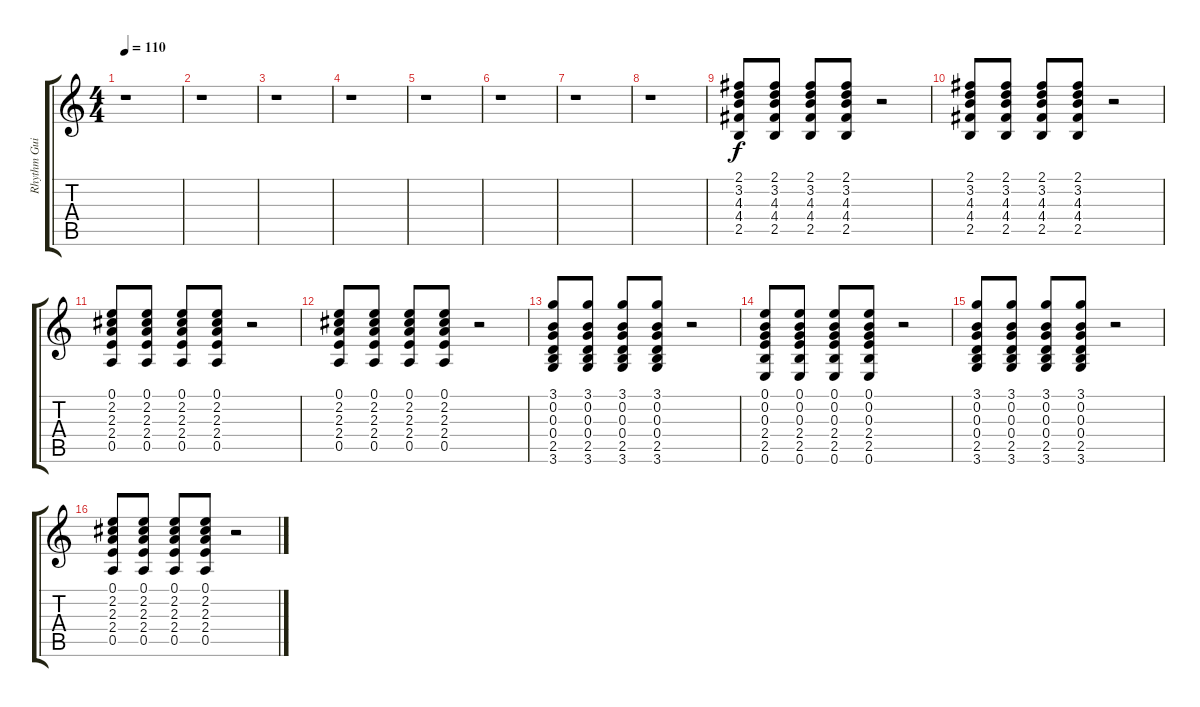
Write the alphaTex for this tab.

\track ("Rhythm Guitar (Right)" "Rhythm Gui") {instrument acousticguitarsteel}
\staff {score tabs}
\tuning (E4 B3 G3 D3 A2 E2) {hide}
\ts (4 4)
\tempo 110
\clef g2
\ks c
r.1{dy f} |
r.1 |
r.1 |
r.1 |
r.1 |
r.1 |
r.1 |
r.1 |
(2.1 3.2 4.3 4.4 2.5).8 (2.1 3.2 4.3 4.4 2.5).8 (2.1 3.2 4.3 4.4 2.5).8 (2.1 3.2 4.3 4.4 2.5).8 r.2 |
(2.1 3.2 4.3 4.4 2.5).8 (2.1 3.2 4.3 4.4 2.5).8 (2.1 3.2 4.3 4.4 2.5).8 (2.1 3.2 4.3 4.4 2.5).8 r.2 |
(0.1 2.2 2.3 2.4 0.5).8 (0.1 2.2 2.3 2.4 0.5).8 (0.1 2.2 2.3 2.4 0.5).8 (0.1 2.2 2.3 2.4 0.5).8 r.2 |
(0.1 2.2 2.3 2.4 0.5).8 (0.1 2.2 2.3 2.4 0.5).8 (0.1 2.2 2.3 2.4 0.5).8 (0.1 2.2 2.3 2.4 0.5).8 r.2 |
(3.1 0.2 0.3 0.4 2.5 3.6).8 (3.1 0.2 0.3 0.4 2.5 3.6).8 (3.1 0.2 0.3 0.4 2.5 3.6).8 (3.1 0.2 0.3 0.4 2.5 3.6).8 r.2 |
(0.1 0.2 0.3 2.4 2.5 0.6).8 (0.1 0.2 0.3 2.4 2.5 0.6).8 (0.1 0.2 0.3 2.4 2.5 0.6).8 (0.1 0.2 0.3 2.4 2.5 0.6).8 r.2 |
(3.1 0.2 0.3 0.4 2.5 3.6).8 (3.1 0.2 0.3 0.4 2.5 3.6).8 (3.1 0.2 0.3 0.4 2.5 3.6).8 (3.1 0.2 0.3 0.4 2.5 3.6).8 r.2 |
(0.1 2.2 2.3 2.4 0.5).8 (0.1 2.2 2.3 2.4 0.5).8 (0.1 2.2 2.3 2.4 0.5).8 (0.1 2.2 2.3 2.4 0.5).8 r.2
